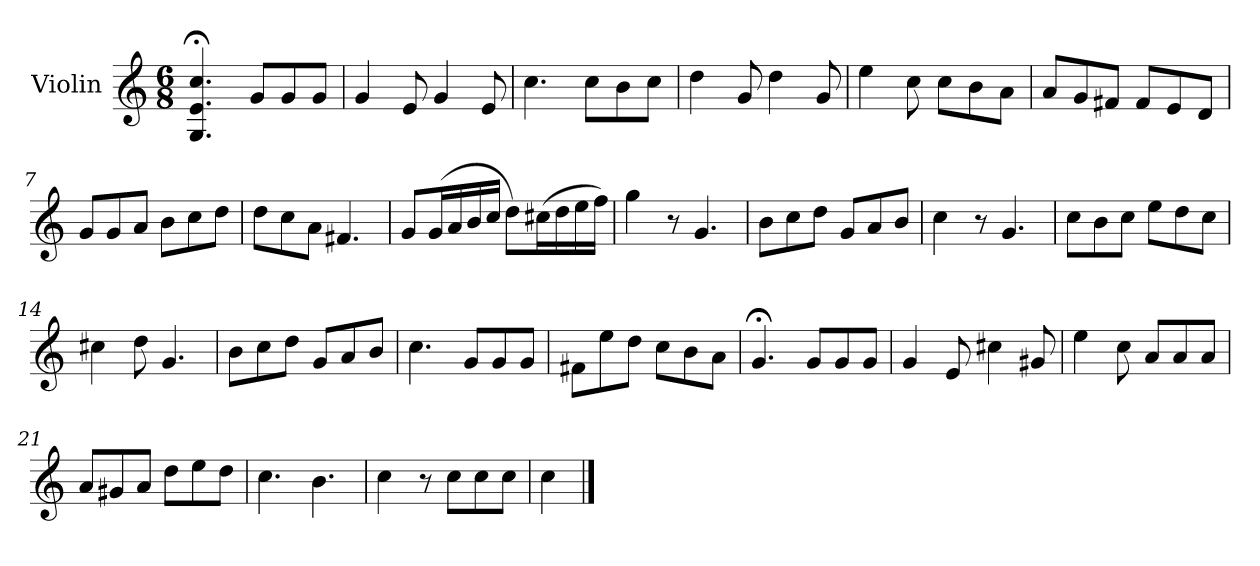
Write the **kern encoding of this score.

**kern
*part1
*staff1
*I"Violin
*I'Vln.
*clefG2
*k[]
*M6/8
=1
4.G;</ 4.e;</ 4.cc;</
8g/L
8g/
8g/J
=2
4g/
8e/
4g/
8e/
=3
4.cc\
8cc\L
8b\
8cc\J
=4
4dd\
8g/
4dd\
8g/
=5
4ee\
8cc\
8cc\L
8b\
8a\J
=6
8a/L
8g/
8f#X/J
8f#/L
8e/
8d/J
!!LO:LB:g=z
=7
8g/L
8g/
8a/J
8b\L
8cc\
8dd\J
=8
8dd\L
8cc\
8a\J
4.f#X/
=9
8g/L
(>16g/L
16a/
16b/
16cc/JJ
8dd\L)
(>16cc#X\L
16dd\
16ee\
16ff\JJ)
=10
4gg\
8r
4.g/
=11
8b\L
8cc\
8dd\J
8g/L
8a/
8b/J
=12
4cc\
8r
4.g/
!!LO:LB:g=z
=13
8cc\L
8b\
8cc\J
8ee\L
8dd\
8cc\J
=14
4cc#X\
8dd\
4.g/
=15
8b\L
8cc\
8dd\J
8g/L
8a/
8b/J
=16
4.cc\
8g/L
8g/
8g/J
=17
8f#X\L
8ee\
8dd\J
8cc\L
8b\
8a\J
=18
4.g;</
8g/L
8g/
8g/J
=19
4g/
8e/
4cc#X\
8g#X/
!!LO:LB:g=z
=20
4ee\
8cc\
8a/L
8a/
8a/J
=21
8a/L
8g#X/
8a/J
8dd\L
8ee\
8dd\J
=22
4.cc\
4.b\
=23
4cc\
8r
8cc\L
8cc\
8cc\J
=24
4cc\
==
*-
